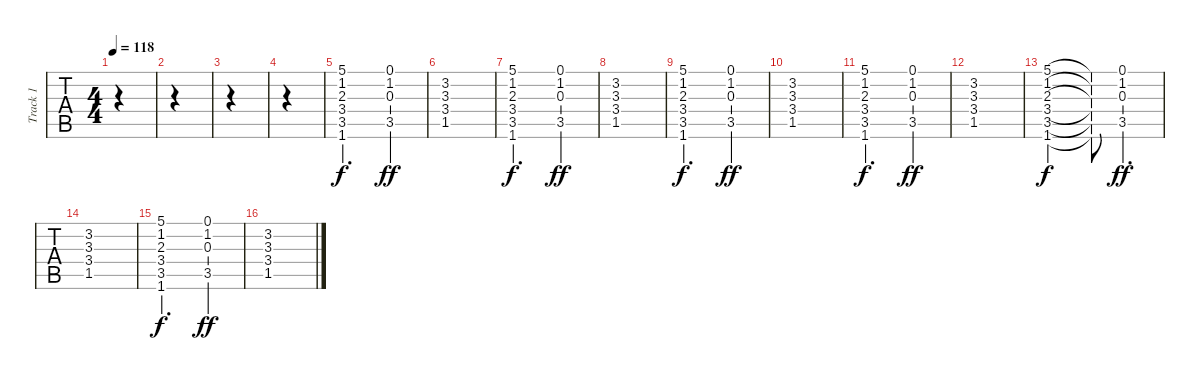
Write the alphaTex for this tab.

\track ("Track 1" "Track 1") {instrument brightacousticpiano}
\staff {tabs}
\tuning (E4 B3 G3 D3 A2 E2) {hide}
\ts (4 4)
\tempo 118
\clef g2
\ks c
|
|
|
|
(5.1 1.2 2.3 3.4 3.5 1.6).2{d} (0.1 1.2 0.3 3.5).4{dy ff} |
(3.2 3.3 3.4 1.5).1 |
(5.1 1.2 2.3 3.4 3.5 1.6).2{d dy f} (0.1 1.2 0.3 3.5).4{dy ff} |
(3.2 3.3 3.4 1.5).1 |
(5.1 1.2 2.3 3.4 3.5 1.6).2{d dy f} (0.1 1.2 0.3 3.5).4{dy ff} |
(3.2 3.3 3.4 1.5).1 |
(5.1 1.2 2.3 3.4 3.5 1.6).2{d dy f} (0.1 1.2 0.3 3.5).4{dy ff} |
(3.2 3.3 3.4 1.5).1 |
(5.1 1.2 2.3 3.4 3.5 1.6).2{dy f} (5.1{t} 1.2{t} 2.3{t} 3.4{t} 3.5{t} 1.6{t}).8 (0.1 1.2 0.3 3.5).4{d dy ff} |
(3.2 3.3 3.4 1.5).1 |
(5.1 1.2 2.3 3.4 3.5 1.6).2{d dy f} (0.1 1.2 0.3 3.5).4{dy ff} |
(3.2 3.3 3.4 1.5).1
